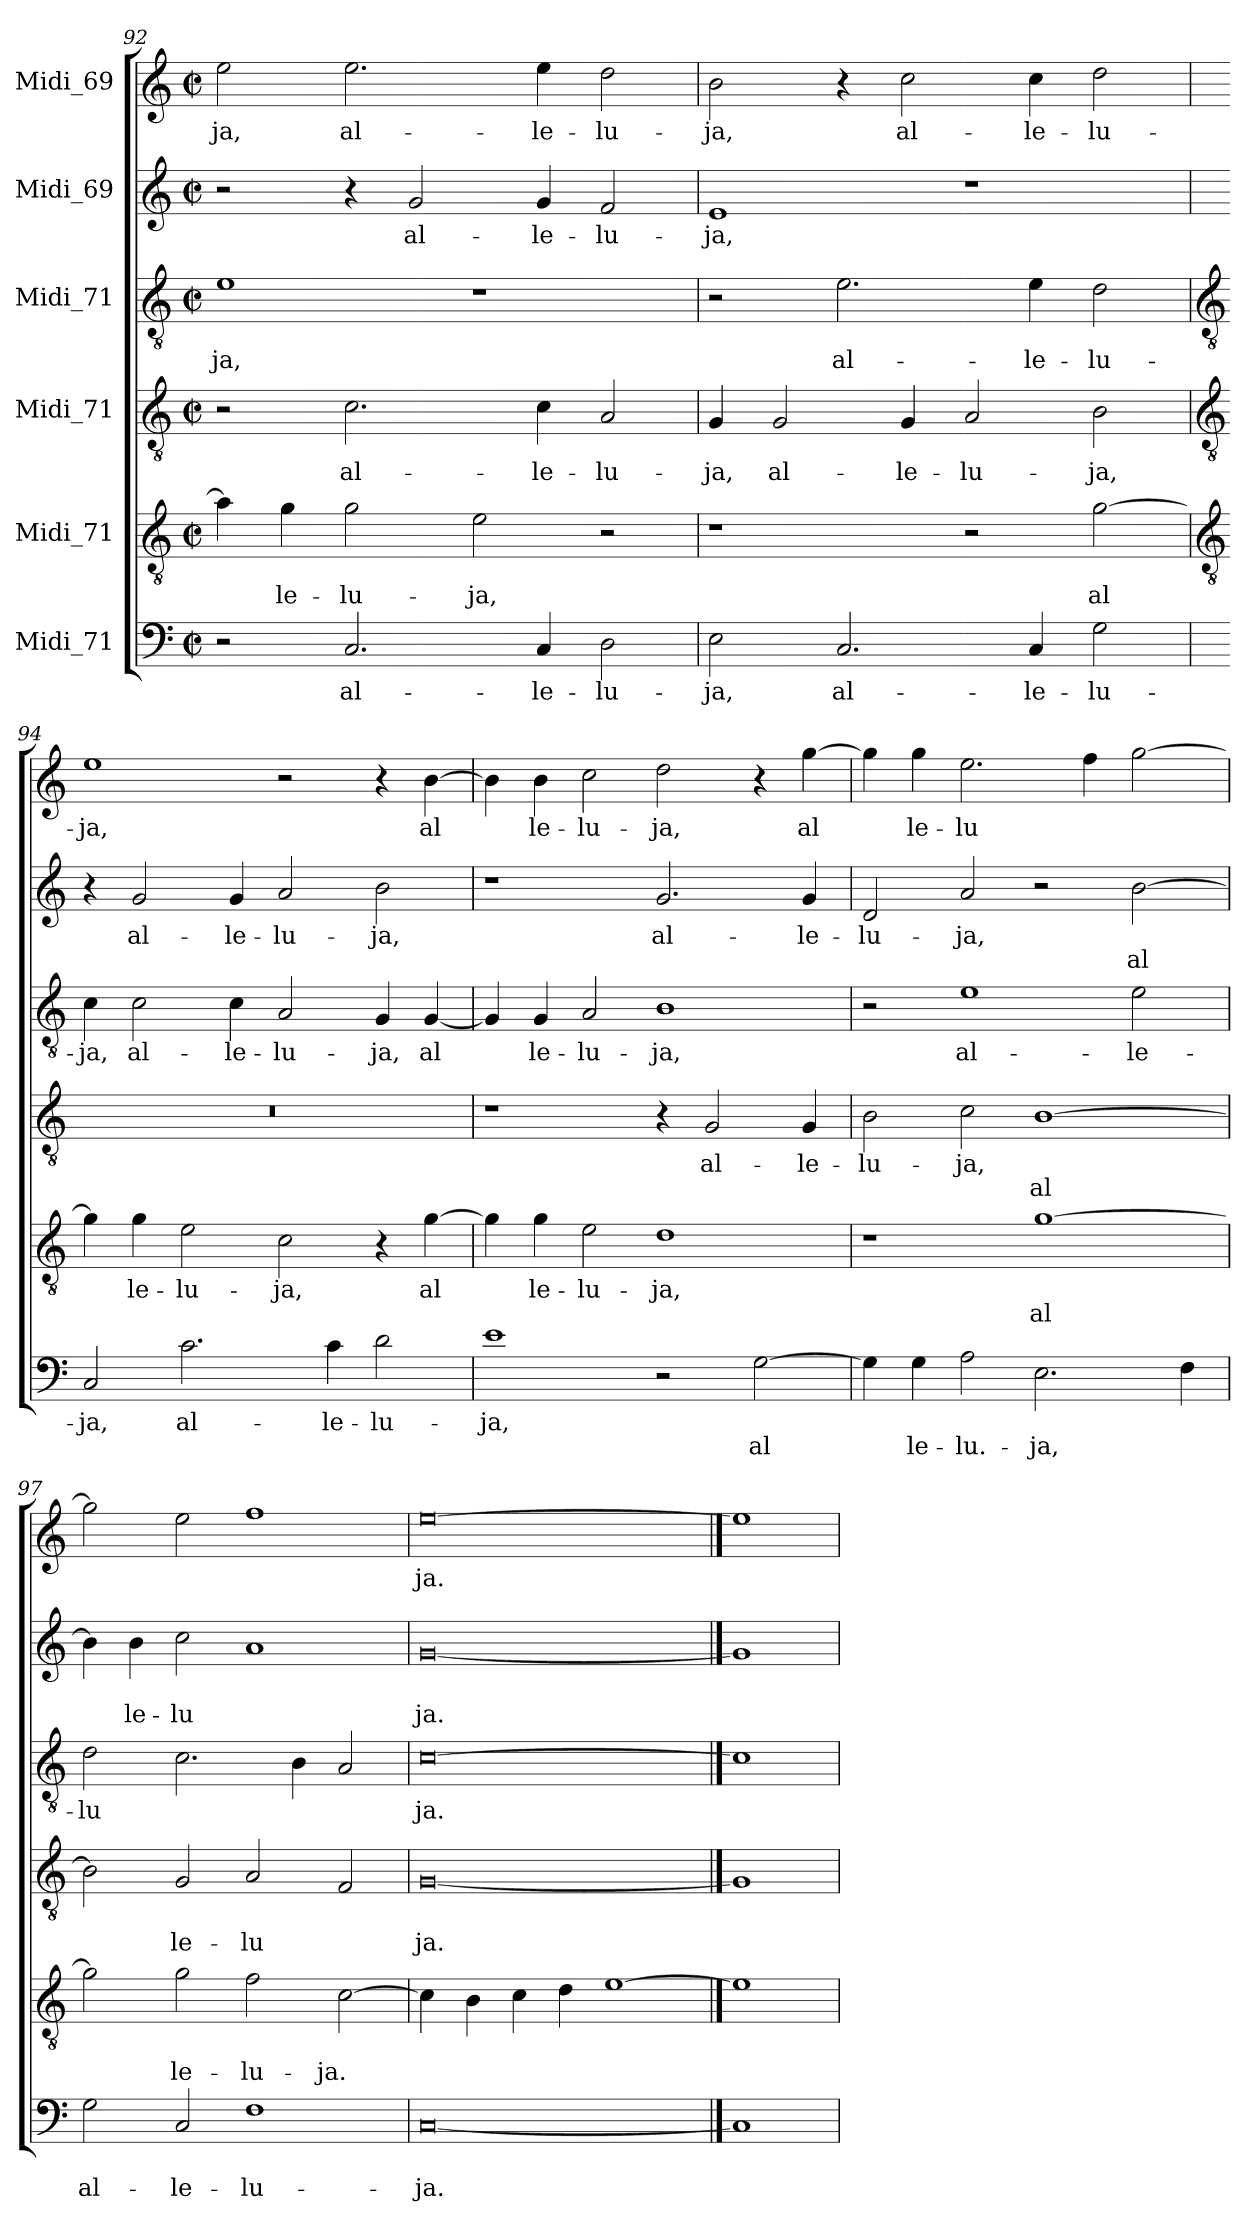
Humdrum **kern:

**kern	**text	**text	**kern	**text	**text	**kern	**text	**text	**kern	**text	**kern	**text	**text	**kern	**text
*part6	*part6	*part6	*part5	*part5	*part5	*part4	*part4	*part4	*part3	*part3	*part2	*part2	*part2	*part1	*part1
*staff6	*staff6	*staff6	*staff5	*staff5	*staff5	*staff4	*staff4	*staff4	*staff3	*staff3	*staff2	*staff2	*staff2	*staff1	*staff1
*I"Midi_71	*	*	*I"Midi_71	*	*	*I"Midi_71	*	*	*I"Midi_71	*	*I"Midi_69	*	*	*I"Midi_69	*
*clefF4	*	*	*clefGv2	*	*	*clefGv2	*	*	*clefGv2	*	*clefG2	*	*	*clefG2	*
*k[]	*	*	*k[]	*	*	*k[]	*	*	*k[]	*	*k[]	*	*	*k[]	*
*C:	*	*	*C:	*	*	*C:	*	*	*C:	*	*C:	*	*	*C:	*
*M4/2	*	*	*M4/2	*	*	*M4/2	*	*	*M4/2	*	*M4/2	*	*	*M4/2	*
*met(c|)	*	*	*met(c|)	*	*	*met(c|)	*	*	*met(c|)	*	*met(c|)	*	*	*met(c|)	*
=92	=92	=92	=92	=92	=92	=92	=92	=92	=92	=92	=92	=92	=92	=92	=92
!	!	!	!	!	!	!	!	!	!	!LO:LY:b	!	!	!	!	!LO:LY:b
2r	.	.	4a]	.	.	2r	.	.	1e	-ja,	2r	.	.	2ee	-ja,
!	!	!	!	!LO:LY:b	!	!	!	!	!	!	!	!	!	!	!
.	.	.	4g	le-	.	.	.	.	.	.	.	.	.	.	.
!	!LO:LY:b	!	!	!LO:LY:b	!	!	!LO:LY:b	!	!	!	!	!	!	!	!LO:LY:b
2.C	al-	.	2g	-lu-	.	2.c	al-	.	.	.	4r	.	.	2.ee	al-
!	!	!	!	!	!	!	!	!	!	!	!	!LO:LY:b	!	!	!
.	.	.	.	.	.	.	.	.	.	.	2g	al-	.	.	.
!	!	!	!	!LO:LY:b	!	!	!	!	!	!	!	!	!	!	!
.	.	.	2e	-ja,	.	.	.	.	1r	.	.	.	.	.	.
!	!LO:LY:b	!	!	!	!	!	!LO:LY:b	!	!	!	!	!LO:LY:b	!	!	!LO:LY:b
4C	-le-	.	.	.	.	4c	-le-	.	.	.	4g	-le-	.	4ee	-le-
!	!LO:LY:b	!	!	!	!	!	!LO:LY:b	!	!	!	!	!LO:LY:b	!	!	!LO:LY:b
2D	-lu-	.	2r	.	.	2A	-lu-	.	.	.	2f	-lu-	.	2dd	-lu-
=93	=93	=93	=93	=93	=93	=93	=93	=93	=93	=93	=93	=93	=93	=93	=93
!	!LO:LY:b	!	!	!	!	!	!LO:LY:b	!	!	!	!	!LO:LY:b	!	!	!LO:LY:b
2E	-ja,	.	1r	.	.	4G	-ja,	.	2r	.	1e	-ja,	.	2b	-ja,
!	!	!	!	!	!	!	!LO:LY:b	!	!	!	!	!	!	!	!
.	.	.	.	.	.	2G	al-	.	.	.	.	.	.	.	.
!	!LO:LY:b	!	!	!	!	!	!	!	!	!LO:LY:b	!	!	!	!	!
2.C	al-	.	.	.	.	.	.	.	2.e	al-	.	.	.	4r	.
!	!	!	!	!	!	!	!LO:LY:b	!	!	!	!	!	!	!	!LO:LY:b
.	.	.	.	.	.	4G	-le-	.	.	.	.	.	.	2cc	al-
!	!	!	!	!	!	!	!LO:LY:b	!	!	!	!	!	!	!	!
.	.	.	2r	.	.	2A	-lu-	.	.	.	1r	.	.	.	.
!	!LO:LY:b	!	!	!	!	!	!	!	!	!LO:LY:b	!	!	!	!	!LO:LY:b
4C	-le-	.	.	.	.	.	.	.	4e	-le-	.	.	.	4cc	-le-
!	!LO:LY:b	!	!	!LO:LY:b	!	!	!LO:LY:b	!	!	!LO:LY:b	!	!	!	!	!LO:LY:b
2G	-lu-	.	[2g	al	.	2B	-ja,	.	2d	-lu-	.	.	.	2dd	-lu-
!!LO:LB:g=z
=94	=94	=94	=94	=94	=94	=94	=94	=94	=94	=94	=94	=94	=94	=94	=94
*	*	*	*clefGv2	*	*	*clefGv2	*	*	*clefGv2	*	*	*	*	*	*
!	!LO:LY:b	!	!	!	!	!	!	!	!	!LO:LY:b	!	!	!	!	!LO:LY:b
2C	-ja,	.	4g]	.	.	0r	.	.	4c	-ja,	4r	.	.	1ee	-ja,
!	!	!	!	!LO:LY:b	!	!	!	!	!	!LO:LY:b	!	!LO:LY:b	!	!	!
.	.	.	4g	le-	.	.	.	.	2c	al-	2g	al-	.	.	.
!	!LO:LY:b	!	!	!LO:LY:b	!	!	!	!	!	!	!	!	!	!	!
2.c	al-	.	2e	-lu-	.	.	.	.	.	.	.	.	.	.	.
!	!	!	!	!	!	!	!	!	!	!LO:LY:b	!	!LO:LY:b	!	!	!
.	.	.	.	.	.	.	.	.	4c	-le-	4g	-le-	.	.	.
!	!	!	!	!LO:LY:b	!	!	!	!	!	!LO:LY:b	!	!LO:LY:b	!	!	!
.	.	.	2c	-ja,	.	.	.	.	2A	-lu-	2a	-lu-	.	2r	.
!	!LO:LY:b	!	!	!	!	!	!	!	!	!	!	!	!	!	!
4c	-le-	.	.	.	.	.	.	.	.	.	.	.	.	.	.
!	!LO:LY:b	!	!	!	!	!	!	!	!	!LO:LY:b	!	!LO:LY:b	!	!	!
2d	-lu-	.	4r	.	.	.	.	.	4G	-ja,	2b	-ja,	.	4r	.
!	!	!	!	!LO:LY:b	!	!	!	!	!	!LO:LY:b	!	!	!	!	!LO:LY:b
.	.	.	[4g	al	.	.	.	.	[4G	al	.	.	.	[4b	al
=95	=95	=95	=95	=95	=95	=95	=95	=95	=95	=95	=95	=95	=95	=95	=95
!	!LO:LY:b	!	!	!	!	!	!	!	!	!	!	!	!	!	!
1e	-ja,	.	4g]	.	.	1r	.	.	4G]	.	1r	.	.	4b]	.
!	!	!	!	!LO:LY:b	!	!	!	!	!	!LO:LY:b	!	!	!	!	!LO:LY:b
.	.	.	4g	le-	.	.	.	.	4G	le-	.	.	.	4b	le-
!	!	!	!	!LO:LY:b	!	!	!	!	!	!LO:LY:b	!	!	!	!	!LO:LY:b
.	.	.	2e	-lu-	.	.	.	.	2A	-lu-	.	.	.	2cc	-lu-
!	!	!	!	!LO:LY:b	!	!	!	!	!	!LO:LY:b	!	!LO:LY:b	!	!	!LO:LY:b
2r	.	.	1d	-ja,	.	4r	.	.	1B	-ja,	2.g	al-	.	2dd	-ja,
!	!	!	!	!	!	!	!LO:LY:b	!	!	!	!	!	!	!	!
.	.	.	.	.	.	2G	al-	.	.	.	.	.	.	.	.
!	!	!LO:LY:b	!	!	!	!	!	!	!	!	!	!	!	!	!
[2G	.	al	.	.	.	.	.	.	.	.	.	.	.	4r	.
!	!	!	!	!	!	!	!LO:LY:b	!	!	!	!	!LO:LY:b	!	!	!LO:LY:b
.	.	.	.	.	.	4G	-le-	.	.	.	4g	-le-	.	[4gg	al
=96	=96	=96	=96	=96	=96	=96	=96	=96	=96	=96	=96	=96	=96	=96	=96
!	!	!	!	!	!	!	!LO:LY:b	!	!	!	!	!LO:LY:b	!	!	!
4G]	.	.	1r	.	.	2B	-lu-	.	2r	.	2d	-lu-	.	4gg]	.
!	!	!LO:LY:b	!	!	!	!	!	!	!	!	!	!	!	!	!LO:LY:b
4G	.	le-	.	.	.	.	.	.	.	.	.	.	.	4gg	le-
!	!	!LO:LY:b	!	!	!	!	!LO:LY:b	!	!	!LO:LY:b	!	!LO:LY:b	!	!	!LO:LY:b
2A	.	-lu.-	.	.	.	2c	-ja,	.	1e	al-	2a	-ja,	.	2.ee	-lu
!	!	!LO:LY:b	!	!	!LO:LY:b	!	!	!LO:LY:b	!	!	!	!	!	!	!
2.E	.	-ja,	[1g	.	al	[1B	.	al	.	.	2r	.	.	.	.
.	.	.	.	.	.	.	.	.	.	.	.	.	.	4ff	.
!	!	!	!	!	!	!	!	!	!	!LO:LY:b	!	!	!LO:LY:b	!	!
.	.	.	.	.	.	.	.	.	2e	-le-	[2b	.	al	[2gg	.
4F	.	.	.	.	.	.	.	.	.	.	.	.	.	.	.
=97	=97	=97	=97	=97	=97	=97	=97	=97	=97	=97	=97	=97	=97	=97	=97
!	!	!LO:LY:b	!	!	!	!	!	!	!	!LO:LY:b	!	!	!	!	!
2G	.	al-	2g]	.	.	2B]	.	.	2d	-lu	4b]	.	.	2gg]	.
!	!	!	!	!	!	!	!	!	!	!	!	!	!LO:LY:b	!	!
.	.	.	.	.	.	.	.	.	.	.	4b	.	le-	.	.
!	!	!LO:LY:b	!	!	!LO:LY:b	!	!	!LO:LY:b	!	!	!	!	!LO:LY:b	!	!
2C	.	-le-	2g	.	le-	2G	.	le-	2.c	.	2cc	.	-lu	2ee	.
!	!	!LO:LY:b	!	!	!LO:LY:b	!	!	!LO:LY:b	!	!	!	!	!	!	!
1F	.	-lu-	2f	.	-lu-	2A	.	-lu	.	.	1a	.	.	1ff	.
.	.	.	.	.	.	.	.	.	4B	.	.	.	.	.	.
!	!	!	!	!	!LO:LY:b	!	!	!	!	!	!	!	!	!	!
.	.	.	[2c	.	-ja.	2F	.	.	2A	.	.	.	.	.	.
=98	=98	=98	=98	=98	=98	=98	=98	=98	=98	=98	=98	=98	=98	=98	=98
!	!	!LO:LY:b	!	!	!	!	!	!LO:LY:b	!	!LO:LY:b	!	!	!LO:LY:b	!	!LO:LY:b
[0C	.	-ja.	4c]	.	.	[0G	.	ja.	[0c	ja.	[0g	.	ja.	[0ee	ja.
.	.	.	4B	.	.	.	.	.	.	.	.	.	.	.	.
.	.	.	4c	.	.	.	.	.	.	.	.	.	.	.	.
.	.	.	4d	.	.	.	.	.	.	.	.	.	.	.	.
.	.	.	[1e	.	.	.	.	.	.	.	.	.	.	.	.
==99	==99	==99	==99	==99	==99	==99	==99	==99	==99	==99	==99	==99	==99	==99	==99
1C]	.	.	1e]	.	.	1G]	.	.	1c]	.	1g]	.	.	1ee]	.
=	=	=	=	=	=	=	=	=	=	=	=	=	=	=	=
*-	*-	*-	*-	*-	*-	*-	*-	*-	*-	*-	*-	*-	*-	*-	*-
